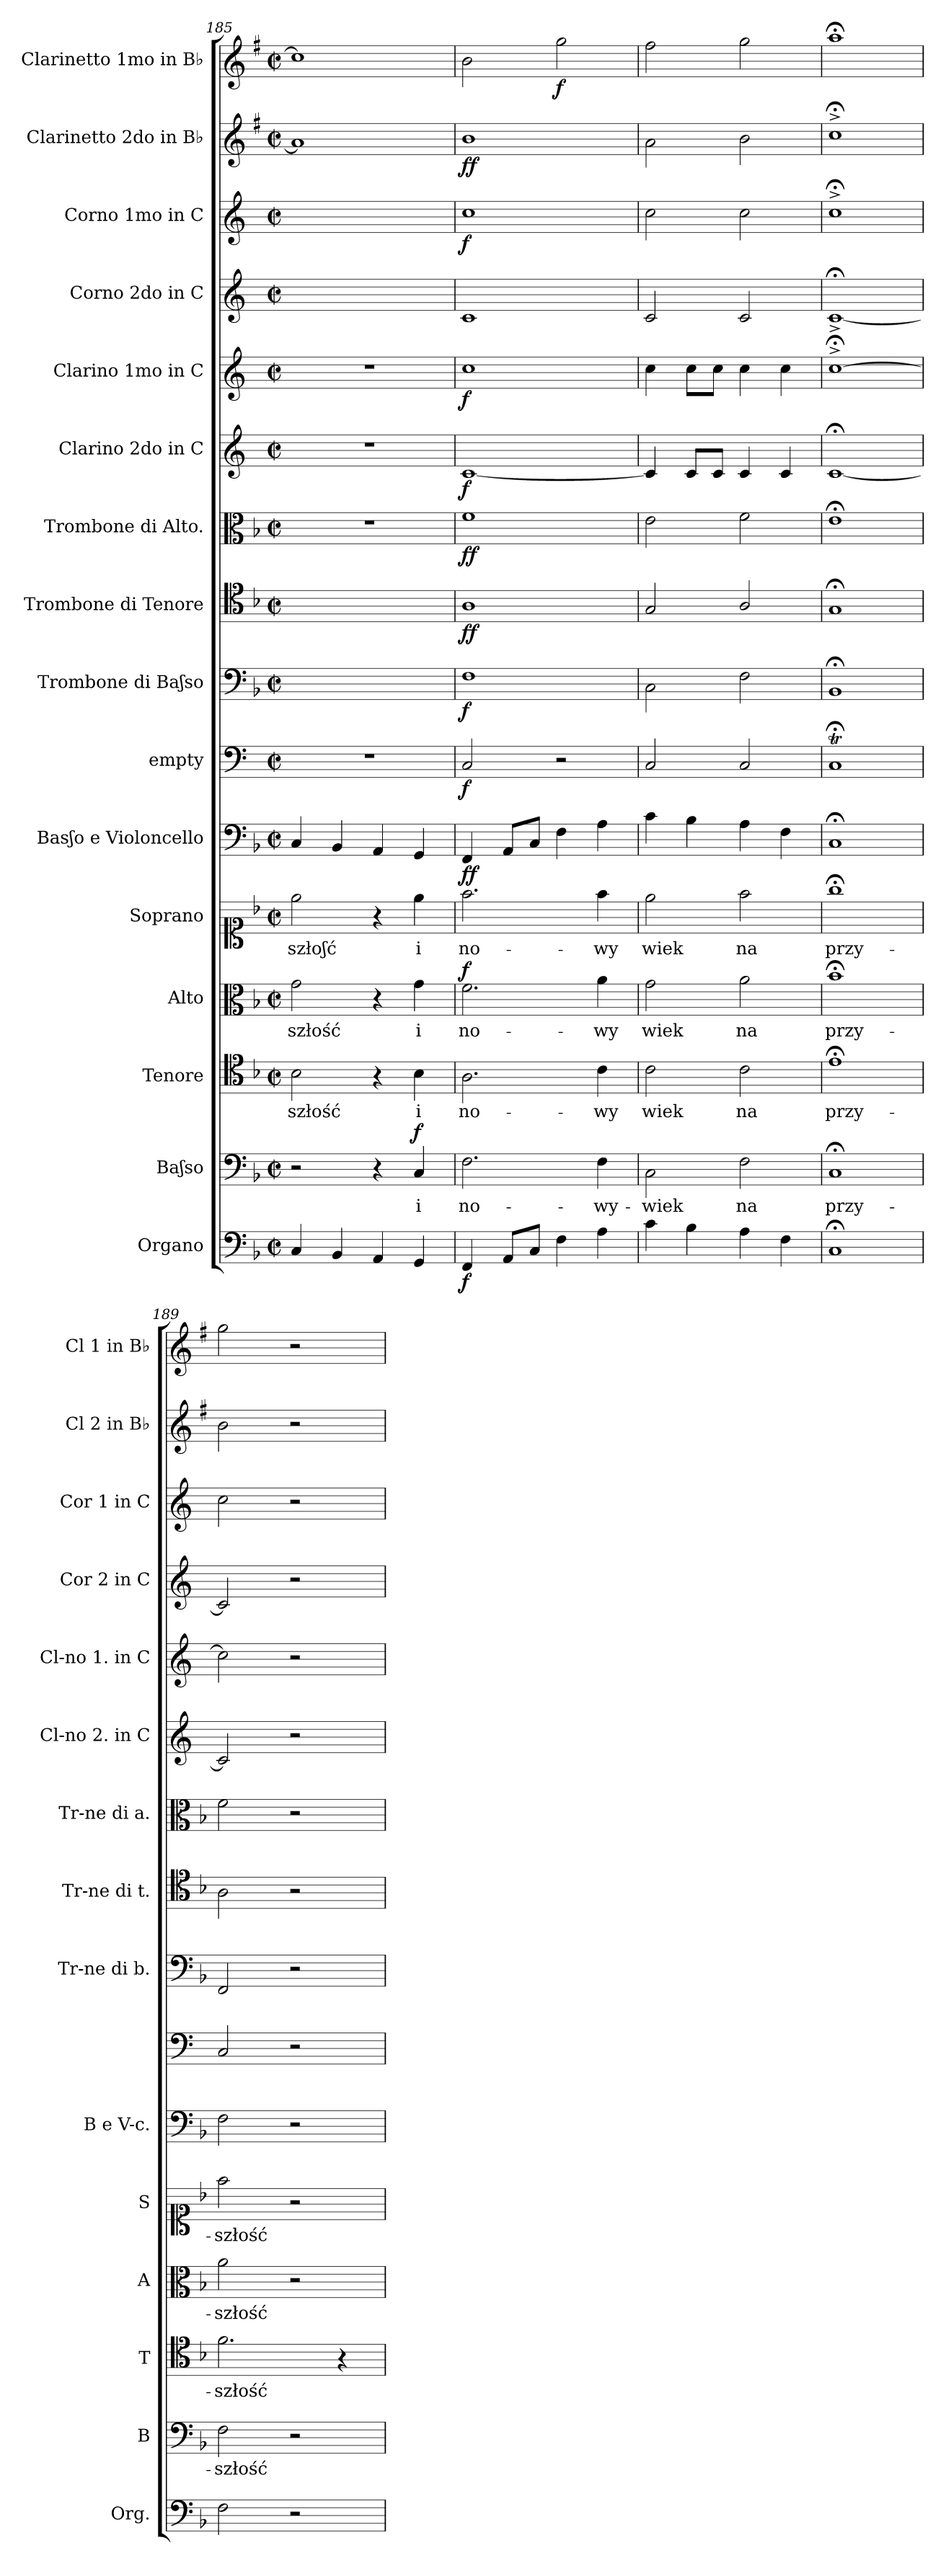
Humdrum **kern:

**kern	**dynam	**kern	**text	**dynam	**kern	**text	**kern	**text	**dynam	**kern	**text	**dynam	**kern	**dynam	**kern	**dynam	**kern	**dynam	**kern	**dynam	**kern	**dynam	**kern	**dynam	**kern	**dynam	**kern	**kern	**dynam	**kern	**dynam	**kern	**dynam
*part16	*part16	*part15	*part15	*part15	*part14	*part14	*part13	*part13	*part13	*part12	*part12	*part12	*part11	*part11	*part10	*part10	*part9	*part9	*part8	*part8	*part7	*part7	*part6	*part6	*part5	*part5	*part4	*part3	*part3	*part2	*part2	*part1	*part1
*staff16	*staff16	*staff15	*staff15	*staff15	*staff14	*staff14	*staff13	*staff13	*staff13	*staff12	*staff12	*staff12	*staff11	*staff11	*staff10	*staff10	*staff9	*staff9	*staff8	*staff8	*staff7	*staff7	*staff6	*staff6	*staff5	*staff5	*staff4	*staff3	*staff3	*staff2	*staff2	*staff1	*staff1
*I"Organo	*	*I"Baʃso	*	*	*I"Tenore	*	*I"Alto	*	*	*I"Soprano	*	*	*I"Basʃo e Violoncello	*	*I"empty	*	*I"Trombone di Baʃso	*	*I"Trombone di Tenore	*	*I"Trombone di Alto.	*	*I"Clarino 2do in C	*	*I"Clarino 1mo in C	*	*I"Corno 2do in C	*I"Corno 1mo in C	*	*I"Clarinetto 2do in B♭	*	*I"Clarinetto 1mo in B♭	*
*I'Org.	*	*I'B	*	*	*I'T	*	*I'A	*	*	*I'S	*	*	*I'B e V-c.	*	*	*	*I'Tr-ne di b.	*	*I'Tr-ne di t.	*	*I'Tr-ne di a.	*	*I'Cl-no 2. in C	*	*I'Cl-no 1. in C	*	*I'Cor 2 in C	*I'Cor 1 in C	*	*I'Cl 2 in B♭	*	*I'Cl 1 in B♭	*
*clefF4	*	*clefF4	*	*	*clefC4	*	*clefC3	*	*	*clefC1	*	*	*clefF4	*	*clefF4	*	*clefF4	*	*clefC4	*	*clefC3	*	*clefG2	*	*clefG2	*	*clefG2	*clefG2	*	*clefG2	*	*clefG2	*
*	*	*	*	*	*	*	*	*	*	*	*	*	*	*	*	*	*	*	*	*	*	*	*ITrd-3c-5	*	*ITrd-3c-5	*	*ITrd4c7	*ITrd4c7	*	*ITrd1c2	*	*ITrd1c2	*
*k[b-]	*	*k[b-]	*	*	*k[b-]	*	*k[b-]	*	*	*k[b-]	*	*	*k[b-]	*	*	*	*k[b-]	*	*k[b-]	*	*k[b-]	*	*k[b-]	*	*k[b-]	*	*k[b-]	*k[b-]	*	*k[b-]	*	*k[b-]	*
*F:	*	*F:	*	*	*F:	*	*F:	*	*	*F:	*	*	*F:	*	*	*	*F:	*	*F:	*	*F:	*	*F:	*	*F:	*	*F:	*F:	*	*F:	*	*F:	*
*M2/2	*	*M2/2	*	*	*M2/2	*	*M2/2	*	*	*M2/2	*	*	*M2/2	*	*M2/2	*	*M2/2	*	*M2/2	*	*M2/2	*	*M2/2	*	*M2/2	*	*M2/2	*M2/2	*	*M2/2	*	*M2/2	*
*met(c|)	*	*met(c|)	*	*	*met(c|)	*	*met(c|)	*	*	*met(c|)	*	*	*met(c|)	*	*met(c|)	*	*met(c|)	*	*met(c|)	*	*met(c|)	*	*met(c|)	*	*met(c|)	*	*met(c|)	*met(c|)	*	*met(c|)	*	*met(c|)	*
=185	=185	=185	=185	=185	=185	=185	=185	=185	=185	=185	=185	=185	=185	=185	=185	=185	=185	=185	=185	=185	=185	=185	=185	=185	=185	=185	=185	=185	=185	=185	=185	=185	=185
4C/	.	2r	.	.	2B-\	-szłość	2g\	-szłość	.	2ee\	-szłoʃć	.	4C/	.	1r	.	1ryy	.	1ryy	.	1r	.	1r	.	1r	.	1ryy	1ryy	.	1g]	.	1b-]	.
4BB-/	.	.	.	.	.	.	.	.	.	.	.	.	4BB-/	.	.	.	.	.	.	.	.	.	.	.	.	.	.	.	.	.	.	.	.
4AA/	.	4r	.	.	4r	.	4r	.	.	4r	.	.	4AA/	.	.	.	.	.	.	.	.	.	.	.	.	.	.	.	.	.	.	.	.
!	!	!	!	!LO:DY:b	!	!	!	!	!	!	!	!	!	!	!	!	!	!	!	!	!	!	!	!	!	!	!	!	!	!	!	!	!
4GG/	.	4C/	i	f	4B-\	i	4g\	i	.	4ee\	i	.	4GG/	.	.	.	.	.	.	.	.	.	.	.	.	.	.	.	.	.	.	.	.
=186	=186	=186	=186	=186	=186	=186	=186	=186	=186	=186	=186	=186	=186	=186	=186	=186	=186	=186	=186	=186	=186	=186	=186	=186	=186	=186	=186	=186	=186	=186	=186	=186	=186
!	!LO:DY:b	!	!	!	!	!	!	!	!LO:DY:a	!	!	!LO:DY:b	!	!LO:DY:b	!	!	!	!	!	!	!	!	!	!	!	!	!	!	!	!	!	!	!
4FF/	f	2.F\	no-	.	2.A\	no-	2.f\	no-	f	2.ff\	no-	for	4FF/	ff	2C/	f	1F	f	1A	ff	1f	ff	[1f	f	1ff	f	1F	1f	f	1a	ff	2a\	.
8AA/L	.	.	.	.	.	.	.	.	.	.	.	.	8AA/L	.	.	.	.	.	.	.	.	.	.	.	.	.	.	.	.	.	.	.	.
8C/J	.	.	.	.	.	.	.	.	.	.	.	.	8C/J	.	.	.	.	.	.	.	.	.	.	.	.	.	.	.	.	.	.	.	.
4F\	.	.	.	.	.	.	.	.	.	.	.	.	4F\	.	2r	.	.	.	.	.	.	.	.	.	.	.	.	.	.	.	.	2ff\	f
4A\	.	4F\	-wy-	.	4c\	-wy	4a\	-wy	.	4ff\	-wy	.	4A\	.	.	.	.	.	.	.	.	.	.	.	.	.	.	.	.	.	.	.	.
=187	=187	=187	=187	=187	=187	=187	=187	=187	=187	=187	=187	=187	=187	=187	=187	=187	=187	=187	=187	=187	=187	=187	=187	=187	=187	=187	=187	=187	=187	=187	=187	=187	=187
4c\	.	2C\	wiek	.	2c\	wiek	2g\	wiek	.	2ee\	wiek	.	4c\	.	2C/	.	2C\	.	2G/	.	2e\	.	4f/]	.	4ff\	.	2F/	2f\	.	2g\	.	2ee\	.
4B-\	.	.	.	.	.	.	.	.	.	.	.	.	4B-\	.	.	.	.	.	.	.	.	.	8f/L	.	8ff\L	.	.	.	.	.	.	.	.
.	.	.	.	.	.	.	.	.	.	.	.	.	.	.	.	.	.	.	.	.	.	.	8f/J	.	8ff\J	.	.	.	.	.	.	.	.
4A\	.	2F\	na	.	2c\	na	2a\	na	.	2ff\	na	.	4A\	.	2C/	.	2F\	.	2A/	.	2f\	.	4f/	.	4ff\	.	2F/	2f\	.	2a\	.	2ff\	.
4F\	.	.	.	.	.	.	.	.	.	.	.	.	4F\	.	.	.	.	.	.	.	.	.	4f/	.	4ff\	.	.	.	.	.	.	.	.
=188	=188	=188	=188	=188	=188	=188	=188	=188	=188	=188	=188	=188	=188	=188	=188	=188	=188	=188	=188	=188	=188	=188	=188	=188	=188	=188	=188	=188	=188	=188	=188	=188	=188
1C;<	.	1C;<	przy-	.	1e;<	przy-	1b-;<	przy-	.	1gg;<	przy-	.	1C;<	.	1CT;<	.	1BB-;<	.	1G;<	.	1e;<	.	[1f;<	.	[1ff;<^<	.	[1F;<^	1f;<^<	.	1b-;<^<	.	1gg;<	.
=189	=189	=189	=189	=189	=189	=189	=189	=189	=189	=189	=189	=189	=189	=189	=189	=189	=189	=189	=189	=189	=189	=189	=189	=189	=189	=189	=189	=189	=189	=189	=189	=189	=189
2F\	.	2F\	-szłość	.	2.f\	-szłość	2a\	-szłość	.	2ff\	-szłość	.	2F\	.	2C/	.	2FF/	.	2A\	.	2f\	.	2f/]	.	2ff\]	.	2F/]	2f\	.	2a\	.	2ff\	.
2r	.	2r	.	.	.	.	2r	.	.	2r	.	.	2r	.	2r	.	2r	.	2r	.	2r	.	2r	.	2r	.	2r	2r	.	2r	.	2r	.
.	.	.	.	.	4r	.	.	.	.	.	.	.	.	.	.	.	.	.	.	.	.	.	.	.	.	.	.	.	.	.	.	.	.
=	=	=	=	=	=	=	=	=	=	=	=	=	=	=	=	=	=	=	=	=	=	=	=	=	=	=	=	=	=	=	=	=	=
*-	*-	*-	*-	*-	*-	*-	*-	*-	*-	*-	*-	*-	*-	*-	*-	*-	*-	*-	*-	*-	*-	*-	*-	*-	*-	*-	*-	*-	*-	*-	*-	*-	*-
